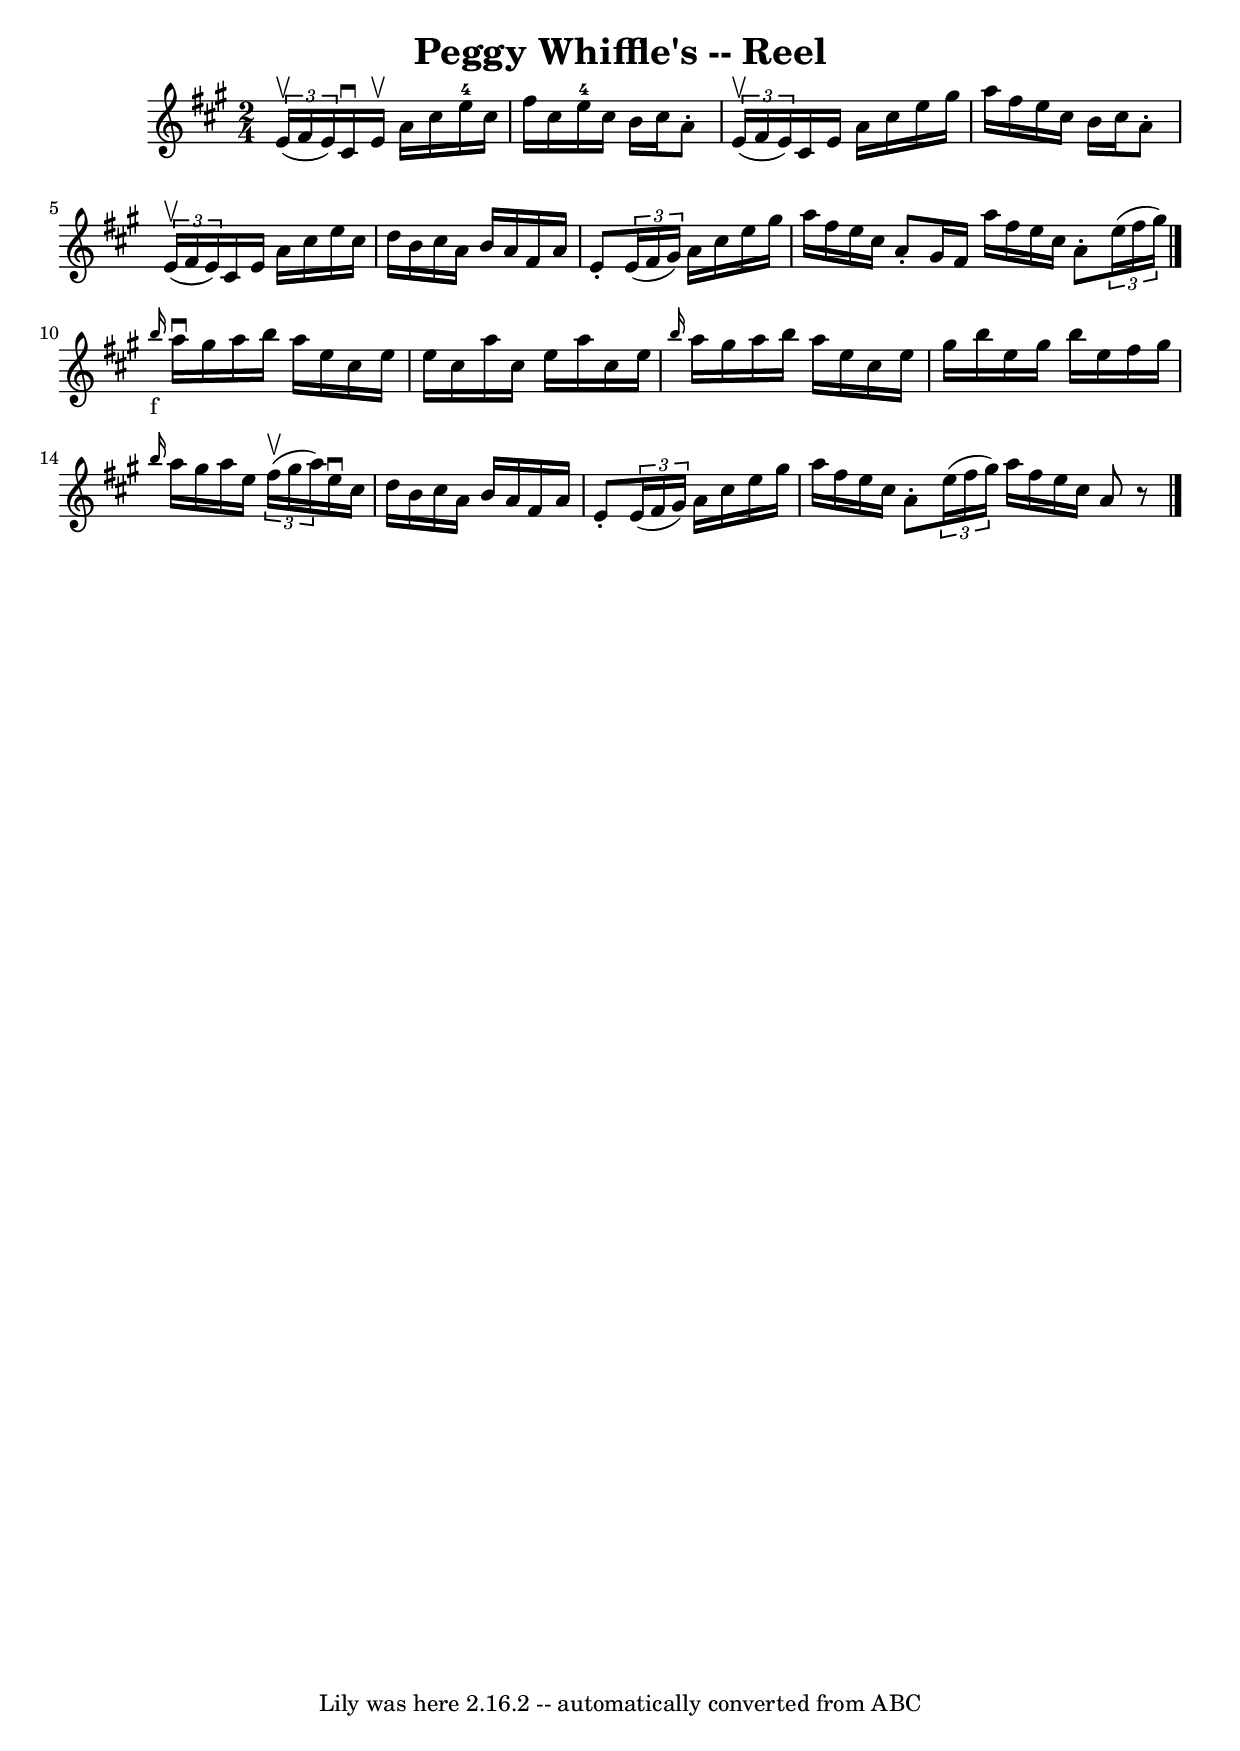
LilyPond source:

\version "2.16.2"
\include "Mammoth.ily"
\header {
  %% book = "Ryan's Mammoth Collection"
  crossRefNumber = "1"
  footnotes = "\\\\310"
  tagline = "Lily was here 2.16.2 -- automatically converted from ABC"
  title = "Peggy Whiffle's -- Reel"

}
voicedefault =  {


  \time 2/4 
  \key a \major   \times 2/3 { e'16^\upbow(fis'16 e'16) 
			     }   
  cis'16^\downbow e'16^\upbow a'16 cis''16 e''16-4 cis''16    
  |
  fis''16 cis''16 e''16-4 cis''16 b'16 cis''16 a'8 
  -.   |
  \times 2/3 { e'16^\upbow(fis'16 e'16) 
	     } cis'16    
  e'16 a'16 cis''16 e''16 gis''16    |
  a''16 fis''16    
  e''16 cis''16 b'16 cis''16 a'8 -.   |
  \times 2/3 {   
    e'16^\upbow(fis'16 e'16) 
  } cis'16 e'16 a'16 cis''16    
  e''16 cis''16    |
  d''16 b'16 cis''16 a'16 b'16 a'16 
  fis'16 a'16    |
  e'8 -.   \times 2/3 { e'16 (fis'16    
			gis'16) 
		      } a'16 cis''16 e''16 gis''16    |
  a''16    
  fis''16 e''16 cis''16 a'8 -. gis'16 fis'16    \bar ":|" a''16   
  fis''16 e''16 cis''16 a'8 -.   \times 2/3 { e''16 (fis''16    
					      gis''16) 
					    }   \bar "|."     \grace { b''16_"f" 
								     } a''16^\downbow   
  gis''16 a''16 b''16 a''16 e''16 cis''16 e''16    |
  
  e''16 cis''16 a''16 cis''16 e''16 a''16 cis''16 e''16    
  |
  \grace { b''16  
	 } a''16 gis''16 a''16 b''16 a''16    
  e''16 cis''16 e''16    |
  gis''16 b''16 e''16 gis''16    
  b''16 e''16 fis''16 gis''16    |
  \grace { b''16  
	 }   
  a''16 gis''16 a''16 e''16    \times 2/3 { fis''16^\upbow(gis''16 
					    a''16) 
					  } e''16^\downbow cis''16    |
  d''16 b'16    
  cis''16 a'16 b'16 a'16 fis'16 a'16    |
  e'8 -.   
  \times 2/3 { e'16 (fis'16 gis'16) 
	     } a'16 cis''16 e''16    
  gis''16    |
  a''16 fis''16 e''16 cis''16 a'8 -.   
  \times 2/3 { e''16 (fis''16 gis''16) 
	     }   \bar ":|" a''16    
  fis''16 e''16 cis''16 a'8    r8   \bar "|."   

}

\score{
  <<

    \context Staff="default"
    {
      \voicedefault 
      
    }

  >>
  \layout {
    
  }
  \midi {
  }

}
